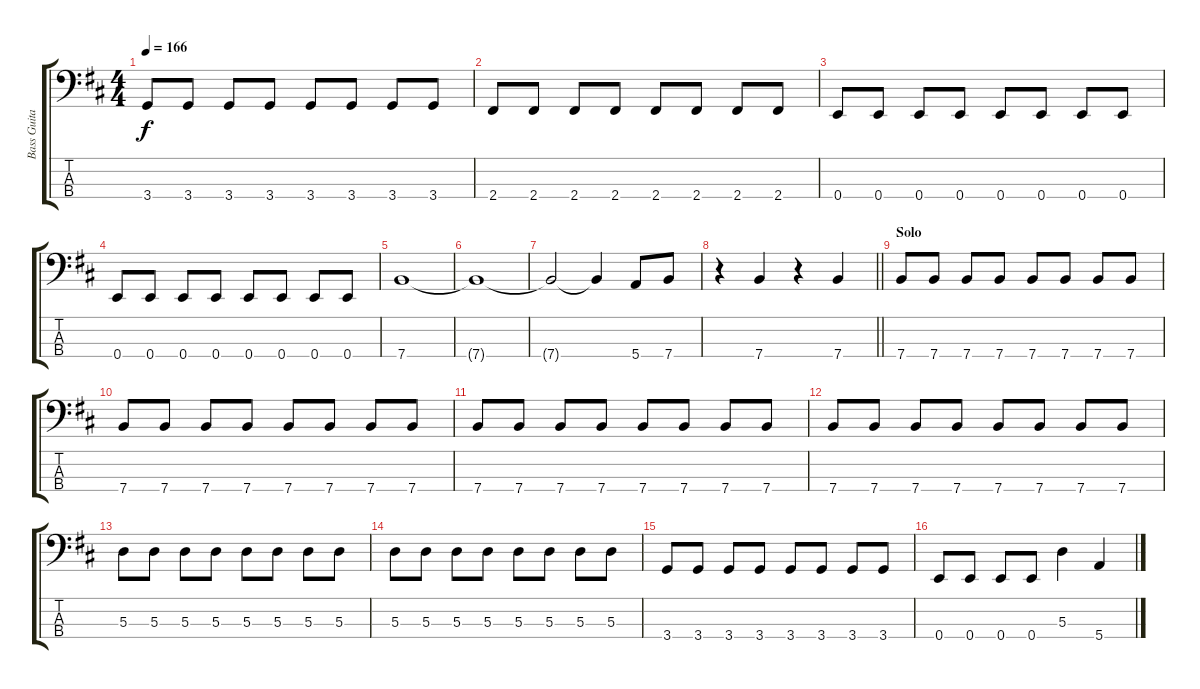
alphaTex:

\track ("Bass Guitar" "Bass Guita") {instrument electricbassfinger}
\staff {score tabs}
\tuning (G2 D2 A1 E1) {hide}
\ts (4 4)
\tempo 166
\clef f4
\ks d
3.4.8{dy f} 3.4.8 3.4.8 3.4.8 3.4.8 3.4.8 3.4.8 3.4.8 |
2.4.8 2.4.8 2.4.8 2.4.8 2.4.8 2.4.8 2.4.8 2.4.8 |
0.4.8 0.4.8 0.4.8 0.4.8 0.4.8 0.4.8 0.4.8 0.4.8 |
0.4.8 0.4.8 0.4.8 0.4.8 0.4.8 0.4.8 0.4.8 0.4.8 |
7.4.1 |
7.4{t}.1 |
7.4{t}.2 7.4{t}.4 5.4.8 7.4.8 |
\barLineRight lightlight
r.4 7.4.4 r.4 7.4.4 |
\section ("" "Solo")
7.4.8 7.4.8 7.4.8 7.4.8 7.4.8 7.4.8 7.4.8 7.4.8 |
7.4.8 7.4.8 7.4.8 7.4.8 7.4.8 7.4.8 7.4.8 7.4.8 |
7.4.8 7.4.8 7.4.8 7.4.8 7.4.8 7.4.8 7.4.8 7.4.8 |
7.4.8 7.4.8 7.4.8 7.4.8 7.4.8 7.4.8 7.4.8 7.4.8 |
5.3.8 5.3.8 5.3.8 5.3.8 5.3.8 5.3.8 5.3.8 5.3.8 |
5.3.8 5.3.8 5.3.8 5.3.8 5.3.8 5.3.8 5.3.8 5.3.8 |
3.4.8 3.4.8 3.4.8 3.4.8 3.4.8 3.4.8 3.4.8 3.4.8 |
0.4.8 0.4.8 0.4.8 0.4.8 5.3.4 5.4.4
